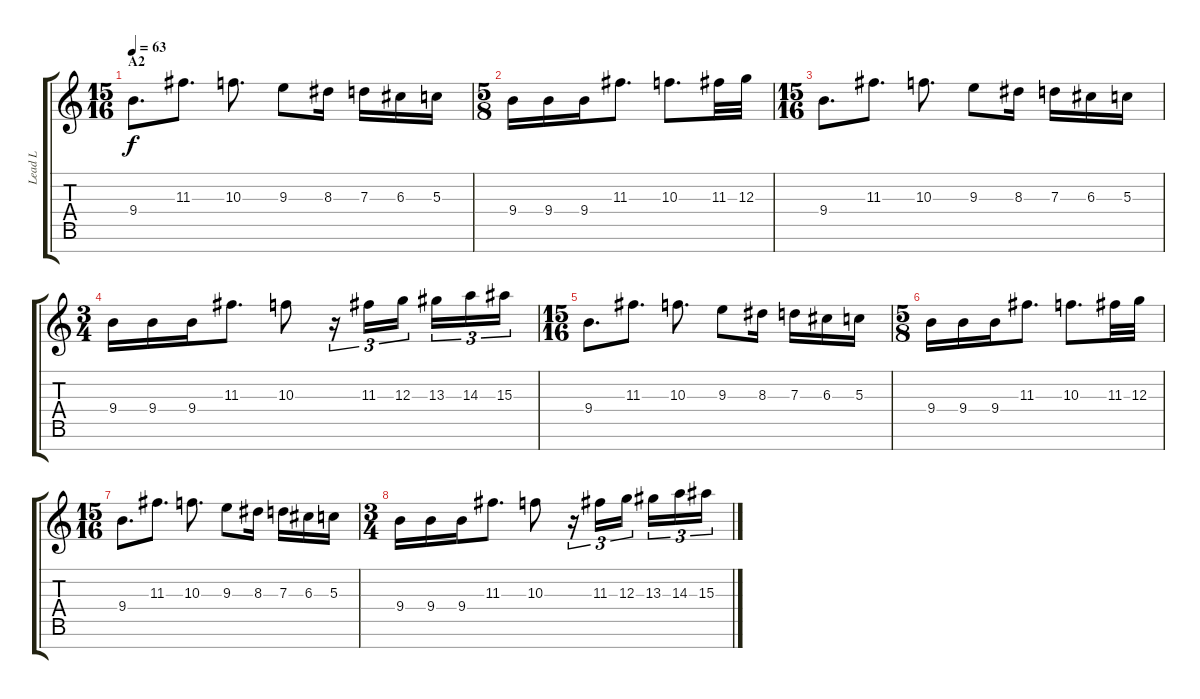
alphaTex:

\track ("Lead L" "Lead L") {instrument overdrivenguitar}
\staff {score tabs}
\tuning (E4 B3 G3 D3 A2 E2 B1) {hide}
\ts (15 16)
\section ("" "A2")
\tempo 63
\clef g2
\ks c
9.4.8{d dy f} 11.3.8{d} 10.3.8{d} 9.3.8 8.3.16 7.3.16 6.3.16 5.3.16 |
\ts (5 8)
9.4.16 9.4.16 9.4.16 11.3.8{d} 10.3.8{d} 11.3.32 12.3.32 |
\ts (15 16)
9.4.8{d} 11.3.8{d} 10.3.8{d} 9.3.8 8.3.16 7.3.16 6.3.16 5.3.16 |
\ts (3 4)
9.4.16 9.4.16 9.4.16 11.3.8{d} 10.3.8 r.16{tu (3 2)} 11.3.16{tu (3 2)} 12.3.16{tu (3 2) beam splitsecondary} 13.3.16{tu (3 2)} 14.3.16{tu (3 2)} 15.3.16{tu (3 2)} |
\ts (15 16)
9.4.8{d} 11.3.8{d} 10.3.8{d} 9.3.8 8.3.16 7.3.16 6.3.16 5.3.16 |
\ts (5 8)
9.4.16 9.4.16 9.4.16 11.3.8{d} 10.3.8{d} 11.3.32 12.3.32 |
\ts (15 16)
9.4.8{d} 11.3.8{d} 10.3.8{d} 9.3.8 8.3.16 7.3.16 6.3.16 5.3.16 |
\ts (3 4)
9.4.16 9.4.16 9.4.16 11.3.8{d} 10.3.8 r.16{tu (3 2)} 11.3.16{tu (3 2)} 12.3.16{tu (3 2) beam splitsecondary} 13.3.16{tu (3 2)} 14.3.16{tu (3 2)} 15.3.16{tu (3 2)}
